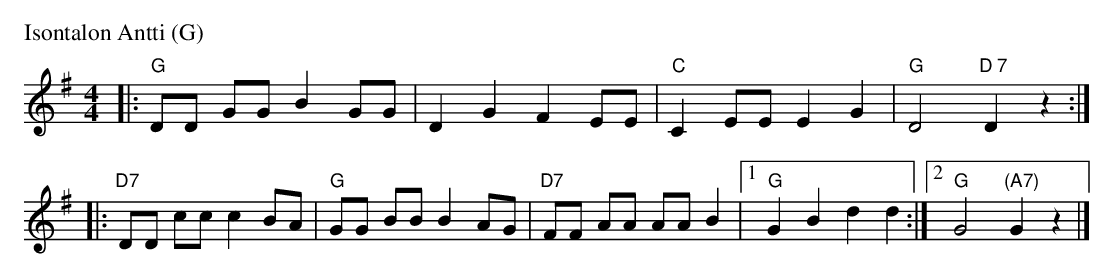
X:1
P: Isontalon Antti (G)
M: 4/4
L: 1/8
K: G
|: "G"DD GG B2 GG | D2G2 F2 EE | "C"C2 EE E2 G2 | "G"D4 "D 7"D2 z2 :|
|: "D7"DD cc c2 BA | "G"GG BB B2 AG | "D7"FF AA AA B2 |1 "G"G2 B2 d2 d2 :|2 "G"G4 "(A7)"G2 z2 |]
